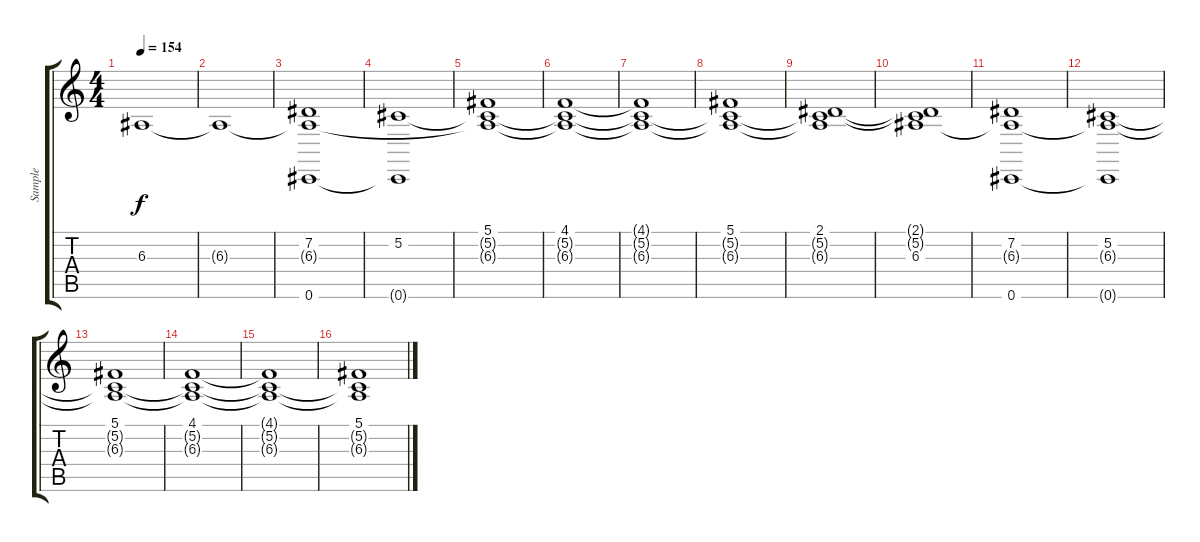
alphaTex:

\track ("Sample" "Sample") {instrument stringensemble1}
\staff {score tabs}
\tuning (Db4 Ab3 E3 B2 Gb2 Db2) {hide}
\ts (4 4)
\tempo 154
\clef g2
\ks c
6.3.1{dy f volume 10 instrument stringensemble1} |
6.3{t}.1 |
(7.2 6.3{t} 0.6).1 |
(5.2 0.6{t}).1 |
(5.1 5.2{t} 6.3{t}).1 |
(4.1 5.2{t} 6.3{t}).1 |
(4.1{t} 5.2{t} 6.3{t}).1 |
(5.1 5.2{t} 6.3{t}).1 |
(2.1 5.2{t} 6.3{t}).1 |
(2.1{t} 5.2{t} 6.3).1{volume 12} |
(7.2 6.3{t} 0.6).1 |
(5.2 6.3{t} 0.6{t}).1 |
(5.1 5.2{t} 6.3{t}).1 |
(4.1 5.2{t} 6.3{t}).1 |
(4.1{t} 5.2{t} 6.3{t}).1 |
(5.1 5.2{t} 6.3{t}).1
